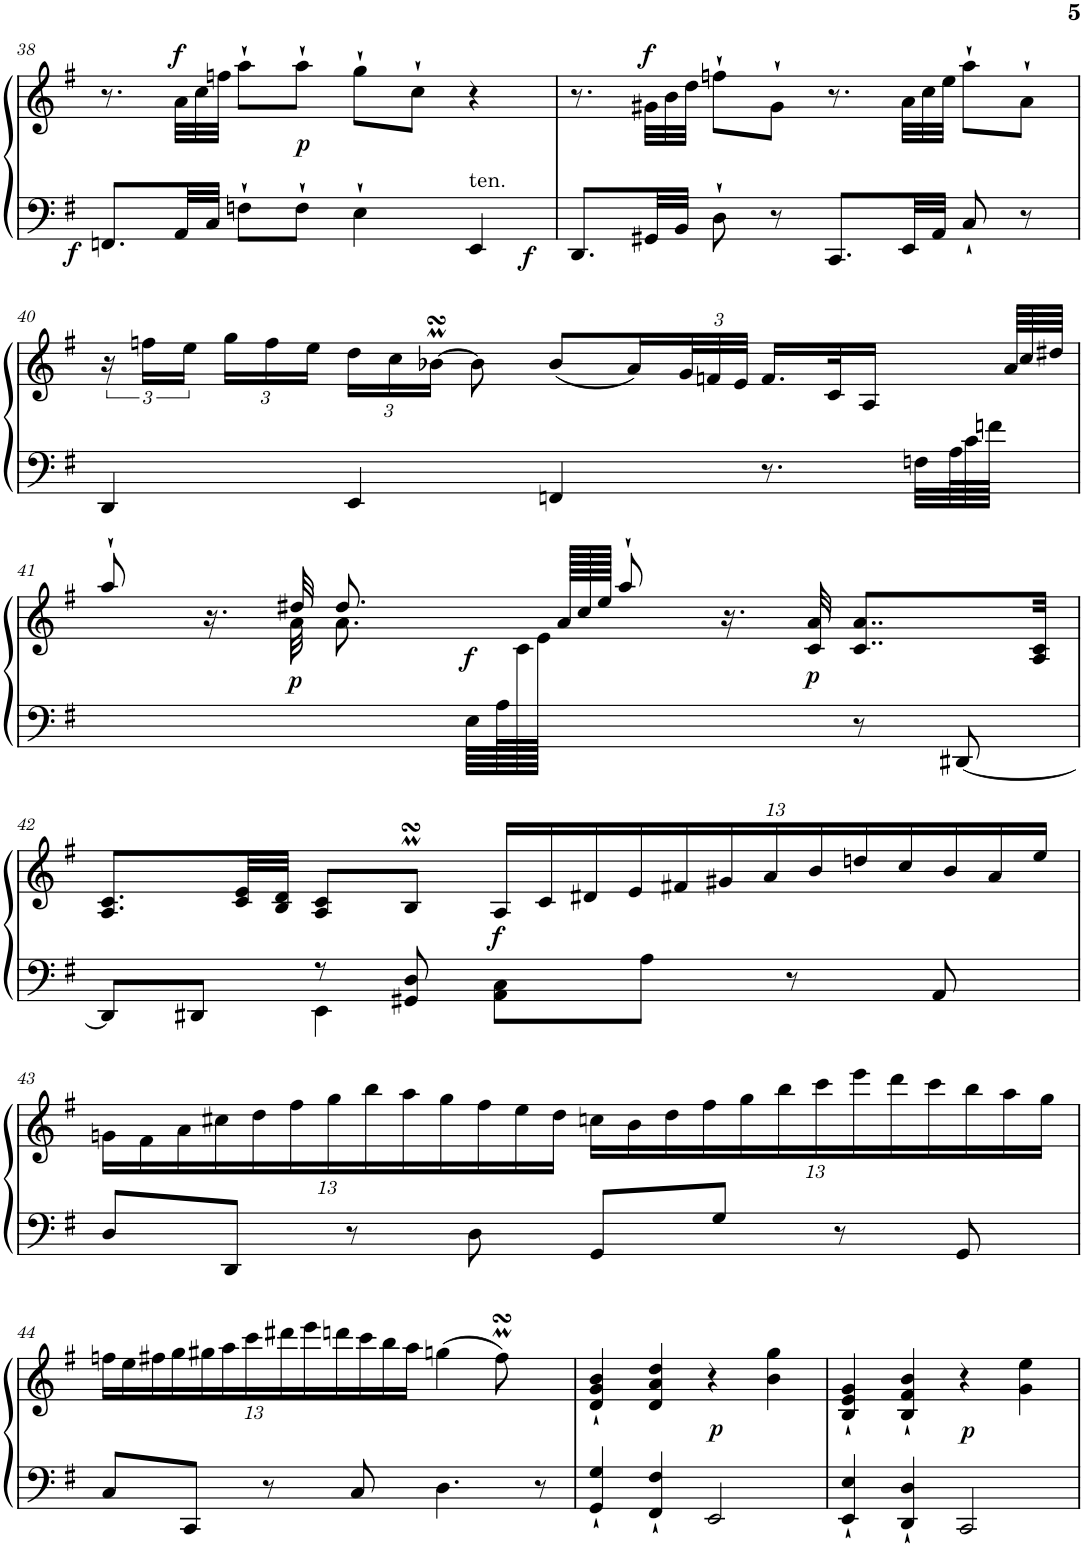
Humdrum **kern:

**kern	**kern	**dynam
*part1	*part1	*part1
*staff2	*staff1	*staff1/2
*I"Фортепиано	*	*
!!LO:PB:g=z
*clefF4	*clefG2	*
*k[f#]	*k[f#]	*
*G:	*G:	*
*M4/4	*M4/4	*
*met(c)	*met(c)	*
=38	=38	=38
!	!	!LO:DY:b=2
8.FFn/L	8.r	f
*	*Xtuplet	*
!	!	!LO:DY:a
32AA/LL	48a\LLL	f
.	48cc\	.
32C/JJJ	.	.
.	48ffn\JJJ	.
8Fn`\L	8aa`\L	.
!	!	!LO:DY:b
8F`\J	8aa`\J	p
4E`\	8gg`\L	.
.	8cc`\J	.
!LO:TX:a:t=ten.	!	!
!	!	!LO:DY:b=2
4EE/	4r	f
=39	=39	=39
8.DD/L	8.r	.
!	!	!LO:DY:a
32GG#X/LL	48g#X\LLL	f
.	48b\	.
32BB/JJJ	.	.
.	48dd\JJJ	.
8D`\	8ffn`\L	.
8r	8g#`\J	.
8.CC/L	8.r	.
32EE/LL	48a\LLL	.
.	48cc\	.
32AA/JJJ	.	.
.	48ee\JJJ	.
8C`/	8aa`\L	.
8r	8a`\J	.
!!LO:LB:g=z
=40	=40	=40
*	*tuplet	*
*	*^	*
4DD/	24r	8...ryy	.
.	24ffn\LL	.	.
.	24ee\JJ	.	.
*	*Xbrackettup	*	*
.	24gg\LL	.	.
.	24ff\	.	.
.	24ee\JJ	.	.
*	*v	*v	*
4EE/	24dd\LL	.
.	24cc\	.
.	[24b-XMsSSs\JJ	.
.	8b-\]	.
4FFn/	(<8b-/L	.
.	16a/L)	.
.	48g/L	.
.	48fn/	.
.	48e/JJJ	.
8.r	16.f/LL	.
.	32c/K	.
.	16A/JJ	.
32Fn\LLL	16ryy	.
*Xtuplet	*	*
192A\L	.	.
192c\	.	.
192fn\JJJJ	.	.
*	*^	*
64ryy	.	192a/LLLL	.
.	.	192cc/	.
.	.	192dd#X/JJJJ	.
!!LO:LB:g=z	!!
=41	=41	=41	=41
*^	*	*	*
4..ryy	2ryy	8aa`>/	8ryy	.
.	.	16.r	16.ryy	.
!	!	!	!	!LO:DY:b
.	.	32dd#X/	32a\	p
.	.	8.dd#/	8.a\	.
!	!	!	!	!LO:DY:b
64E\LLLL	.	64.ryy	16ryy	f
128A\L	.	.	.	.
2ryy	.	128c\	.	.
.	.	128e\JJJJJ	.	.
.	.	128a/LLLLL	.	.
.	.	128cc/	.	.
.	.	128ee/JJJJJ	.	.
.	4ryy	8aa`>/	2ryy	.
.	.	16.r	.	.
!	!	!	!	!LO:DY:b
.	.	32c/ 32a/	.	p
.	8r	8..c/ 8..a/L	.	.
.	[8DD#X/	.	.	.
32ryy	.	.	.	.
.	.	32A/ 32c/Jkk	.	.
128ryy	.	.	.	.
*	*	*v	*v	*
!!LO:LB:g=z
=42	=42	=42	=42
8DD#/L]	4ryy	8.A/ 8.c/L	.
8DD#X/J	.	.	.
.	.	32c/ 32e/LL	.
.	.	32B/ 32d/JJJ	.
8r	4EE\	8A/ 8c/L	.
8GG#X/ 8D/	.	8BmsSsS/J	.
!	!	!	!LO:DY:b
8AA\ 8C\L	2ryy	26A/LL	f
.	.	26c/	.
.	.	26d#X/	.
.	.	26e/	.
8A\J	.	.	.
.	.	26f#X/	.
.	.	26g#X/	.
.	.	26a/	.
8r	.	.	.
.	.	26b/	.
.	.	26ddn/	.
.	.	26cc/	.
8AA/	.	.	.
.	.	26b/	.
.	.	26a/	.
.	.	26ee/JJ	.
*v	*v	*	*
!!LO:LB:g=z
=43	=43	=43
8D/L	26gn\LL	.
.	26f#\	.
.	26a\	.
.	26cc#X\	.
8DD/J	.	.
.	26dd\	.
.	26ff#\	.
.	26gg\	.
8r	.	.
.	26bb\	.
.	26aa\	.
.	26gg\	.
8D\	.	.
.	26ff#\	.
.	26ee\	.
.	26dd\JJ	.
8GG/L	26ccn\LL	.
.	26b\	.
.	26dd\	.
.	26ff#\	.
8G/J	.	.
.	26gg\	.
.	26bb\	.
.	26ccc\	.
8r	.	.
.	26eee\	.
.	26ddd\	.
.	26ccc\	.
8GG/	.	.
.	26bb\	.
.	26aa\	.
.	26gg\JJ	.
!!LO:LB:g=z
=44	=44	=44
8C/L	26ffn\LL	.
.	26ee\	.
.	26ff#X\	.
.	26gg\	.
8CC/J	.	.
.	26gg#X\	.
.	26aa\	.
.	26ccc\	.
8r	.	.
.	26ddd#X\	.
.	26eee\	.
.	26dddn\	.
8C/	.	.
.	26ccc\	.
.	26bb\	.
.	26aa\JJ	.
4.D\	(>4ggn\	.
.	8ff#msSsS\)	.
8r	8ryy	.
=45	=45	=45
4GG/` 4G/`	4d/` 4g/` 4b/`	.
4FF#/` 4F#/`	4d/ 4a/ 4dd/	.
!	!	!LO:DY:b
2EE/	4r	p
.	4b\ 4gg\	.
=46	=46	=46
4EE/` 4E/`	4B/` 4e/` 4g/`	.
4DD/` 4D/`	4B/` 4f#/` 4b/`	.
!	!	!LO:DY:b
2CC/	4r	p
.	4g\ 4ee\	.
=	=	=
*-	*-	*-
